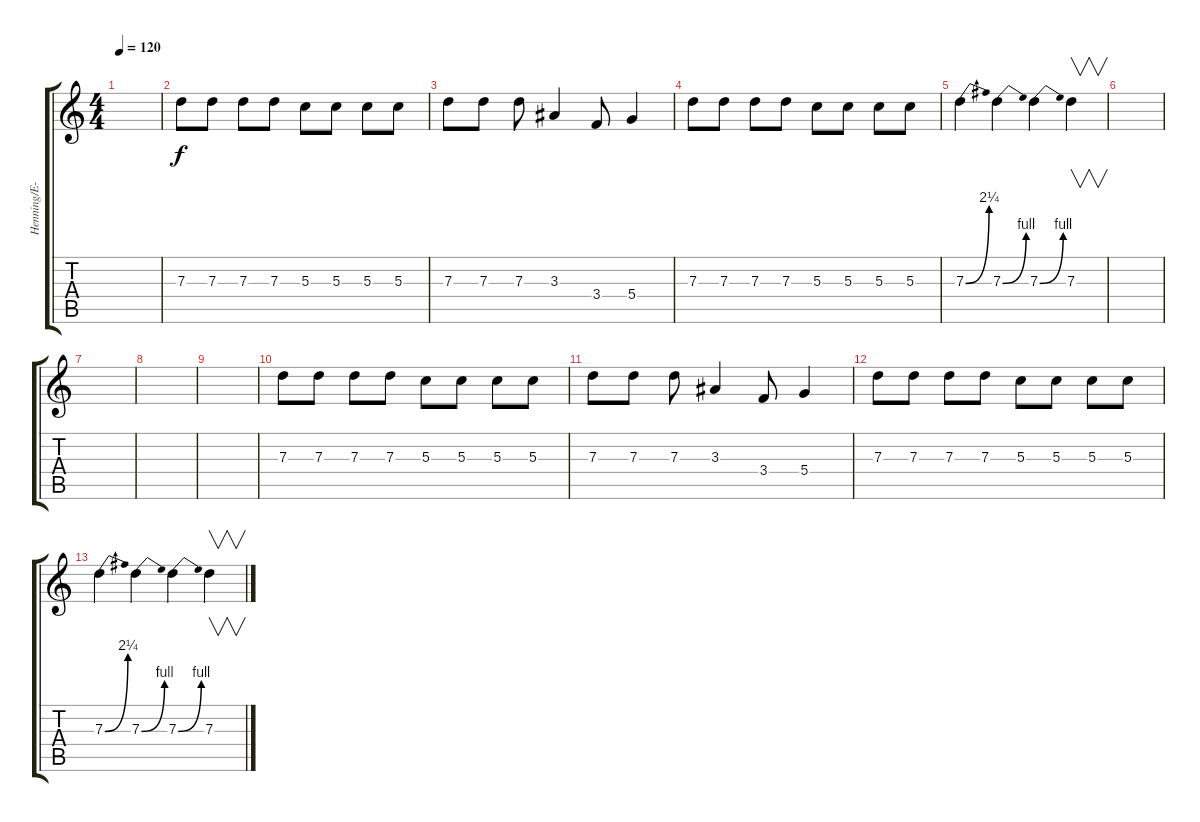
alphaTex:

\track ("Henning/E-Guitar/Fills/Solo" "Henning/E-") {instrument overdrivenguitar}
\staff {score tabs}
\tuning (E4 B3 G3 D3 A2 E2) {hide}
\ts (4 4)
\tempo 120
\clef g2
\ks c
|
7.3.8 7.3.8 7.3.8 7.3.8 5.3.8 5.3.8 5.3.8 5.3.8 |
7.3.8 7.3.8 7.3.8 3.3.4 3.4.8 5.4.4 |
7.3.8 7.3.8 7.3.8 7.3.8 5.3.8 5.3.8 5.3.8 5.3.8 |
7.3{be (bend 0 0 60 9)}.4 7.3{be (bend 0 0 60 4)}.4 7.3{be (bend 0 0 60 4)}.4 7.3.4{v} |
|
|
|
|
7.3.8 7.3.8 7.3.8 7.3.8 5.3.8 5.3.8 5.3.8 5.3.8 |
7.3.8 7.3.8 7.3.8 3.3.4 3.4.8 5.4.4 |
7.3.8 7.3.8 7.3.8 7.3.8 5.3.8 5.3.8 5.3.8 5.3.8 |
7.3{be (bend 0 0 60 9)}.4 7.3{be (bend 0 0 60 4)}.4 7.3{be (bend 0 0 60 4)}.4 7.3.4{v}
